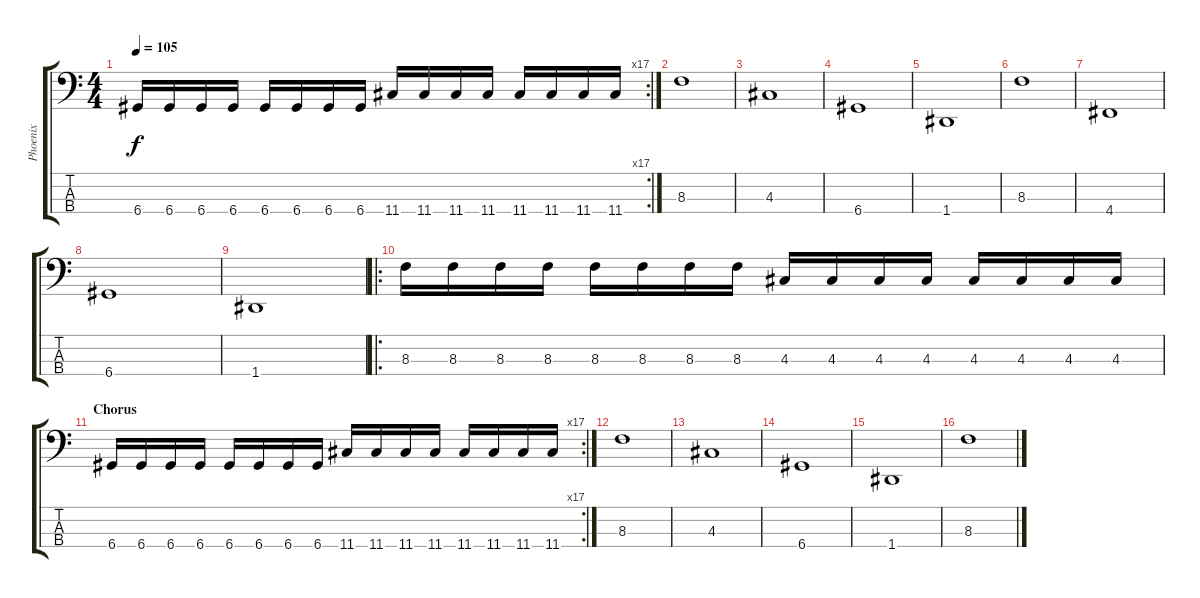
\track ("Phoenix" "Phoenix") {instrument electricbassfinger}
\staff {score tabs}
\tuning (G2 D2 A1 D1) {hide}
\rc 17
\ts (4 4)
\tempo 105
\clef f4
\ks c
6.4.16{dy f} 6.4.16 6.4.16 6.4.16 6.4.16 6.4.16 6.4.16 6.4.16 11.4.16 11.4.16 11.4.16 11.4.16 11.4.16 11.4.16 11.4.16 11.4.16 |
8.3.1 |
4.3.1 |
6.4.1 |
1.4.1 |
8.3.1 |
\section ("" "")
4.4.1 |
\section ("" " ")
6.4.1 |
1.4.1 |
\ro
8.3.16 8.3.16 8.3.16 8.3.16 8.3.16 8.3.16 8.3.16 8.3.16 4.3.16 4.3.16 4.3.16 4.3.16 4.3.16 4.3.16 4.3.16 4.3.16 |
\rc 17
\section ("" "Chorus")
6.4.16 6.4.16 6.4.16 6.4.16 6.4.16 6.4.16 6.4.16 6.4.16 11.4.16 11.4.16 11.4.16 11.4.16 11.4.16 11.4.16 11.4.16 11.4.16 |
8.3.1 |
4.3.1 |
6.4.1 |
1.4.1 |
8.3.1
